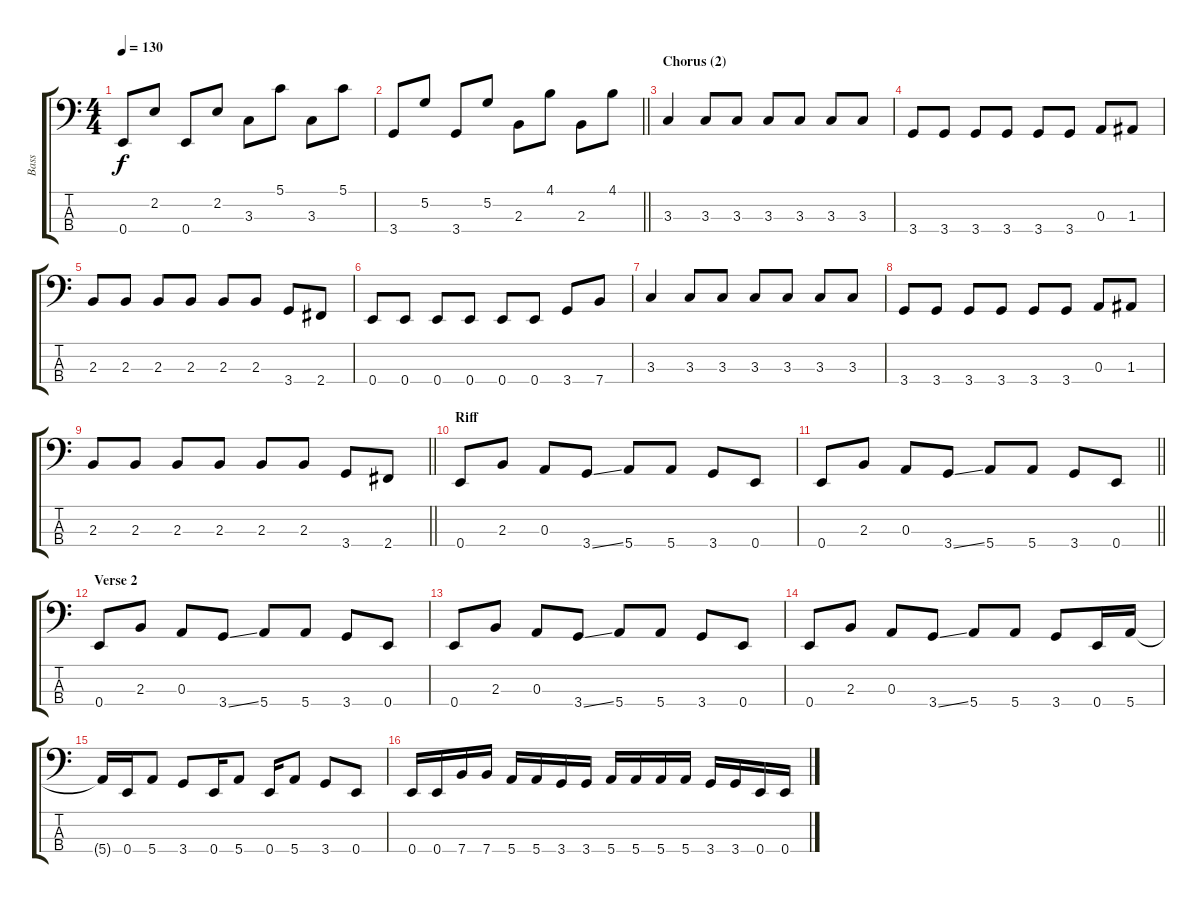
\track ("Bass" "Bass") {instrument electricbasspick}
\staff {score tabs}
\tuning (G2 D2 A1 E1) {hide}
\ts (4 4)
\tempo 130
\clef f4
\ks c
0.4.8{dy f} 2.2.8 0.4.8 2.2.8 3.3.8 5.1.8 3.3.8 5.1.8 |
\barLineRight lightlight
3.4.8 5.2.8 3.4.8 5.2.8 2.3.8 4.1.8 2.3.8 4.1.8 |
\section ("" "Chorus (2)")
3.3.4 3.3.8 3.3.8 3.3.8 3.3.8 3.3.8 3.3.8 |
3.4.8 3.4.8 3.4.8 3.4.8 3.4.8 3.4.8 0.3.8 1.3.8 |
2.3.8 2.3.8 2.3.8 2.3.8 2.3.8 2.3.8 3.4.8 2.4.8 |
0.4.8 0.4.8 0.4.8 0.4.8 0.4.8 0.4.8 3.4.8 7.4.8 |
3.3.4 3.3.8 3.3.8 3.3.8 3.3.8 3.3.8 3.3.8 |
3.4.8 3.4.8 3.4.8 3.4.8 3.4.8 3.4.8 0.3.8 1.3.8 |
\barLineRight lightlight
2.3.8 2.3.8 2.3.8 2.3.8 2.3.8 2.3.8 3.4.8 2.4.8 |
\section ("" "Riff")
0.4.8 2.3.8 0.3.8 3.4{ss}.8 5.4.8 5.4.8 3.4.8 0.4.8 |
\barLineRight lightlight
0.4.8 2.3.8 0.3.8 3.4{ss}.8 5.4.8 5.4.8 3.4.8 0.4.8 |
\section ("" "Verse 2")
0.4.8 2.3.8 0.3.8 3.4{ss}.8 5.4.8 5.4.8 3.4.8 0.4.8 |
0.4.8 2.3.8 0.3.8 3.4{ss}.8 5.4.8 5.4.8 3.4.8 0.4.8 |
0.4.8 2.3.8 0.3.8 3.4{ss}.8 5.4.8 5.4.8 3.4.8 0.4.16 5.4.16 |
5.4{t}.16 0.4.16 5.4.8 3.4.8 0.4.16 5.4.8 0.4.16 5.4.8 3.4.8 0.4.8 |
0.4.16 0.4.16 7.4.16 7.4.16 5.4.16 5.4.16 3.4.16 3.4.16 5.4.16 5.4.16 5.4.16 5.4.16 3.4.16 3.4.16 0.4.16 0.4.16
